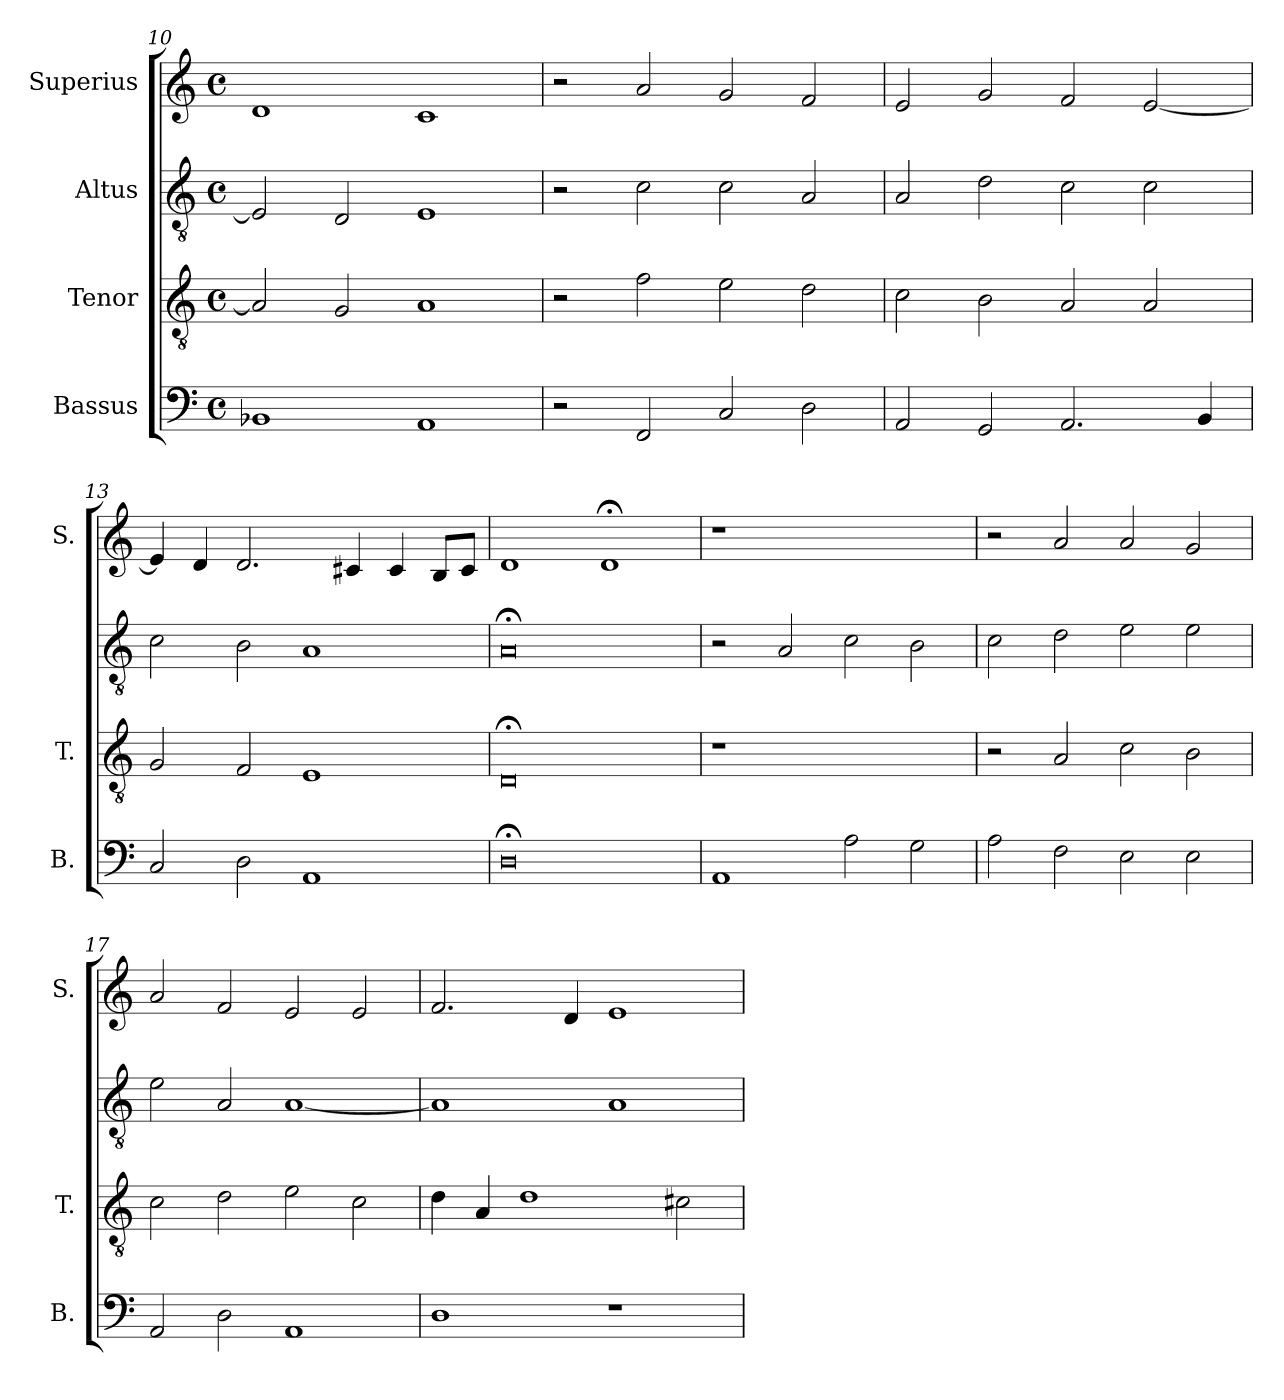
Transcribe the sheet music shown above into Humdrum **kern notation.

**kern	**kern	**kern	**kern
*part4	*part3	*part2	*part1
*staff4	*staff3	*staff2	*staff1
*I"Bassus	*I"Tenor	*I"Altus	*I"Superius
*I'B.	*I'T.	*	*I'S.
!!LO:PB:g=z
*clefF4	*clefGv2	*clefGv2	*clefG2
*	*ITrd7c12	*ITrd7c12	*
*k[]	*k[]	*k[]	*k[]
*C:	*C:	*C:	*C:
*M4/4	*M4/4	*M4/4	*M4/4
*met(c)	*met(c)	*met(c)	*met(c)
=10	=10	=10	=10
1BB-Xi	2AAi/]	2EEi/]	1di
.	2GGi/	2DDi/	.
1AAi	1AAi	1EEi	1ci
=11	=11	=11	=11
2r	2r	2r	2r
2FFi/	2Fi\	2Ci\	2ai/
2Ci/	2Ei\	2Ci\	2gi/
2Di\	2Di\	2AAi/	2fi/
=12	=12	=12	=12
2AAi/	2Ci\	2AAi/	2ei/
2GGi/	2BBi\	2Di\	2gi/
2.AAi/	2AAi/	2Ci\	2fi/
.	2AAi/	2Ci\	[<2ei/
4BBi/	.	.	.
=13	=13	=13	=13
2Ci/	2GGi/	2Ci\	4ei/]
.	.	.	4di/
2Di\	2FFi/	2BBi\	2.di/
1AAi	1EEi	1AAi	.
.	.	.	4c#Xi/
.	.	.	4c#i/
.	.	.	8Bi/L
.	.	.	8c#i/J
=14	=14	=14	=14
0D;i	0DD;i	0AA;i	1di
.	.	.	1d;i
!!LO:LB:g=z
=15	=15	=15	=15
!	!LO:N:vis=1	!	!LO:N:vis=1
1AAi	1r	2r	1r
.	.	2AAi/	.
2Ai\	1ryy	2Ci\	1ryy
2Gi\	.	2BBi\	.
=16	=16	=16	=16
2Ai\	2r	2Ci\	2r
2Fi\	2AAi/	2Di\	2ai/
2Ei\	2Ci\	2Ei\	2ai/
2Ei\	2BBi\	2Ei\	2gi/
=17	=17	=17	=17
2AAi/	2Ci\	2Ei\	2ai/
2Di\	2Di\	2AAi/	2fi/
1AAi	2Ei\	[<1AAi	2ei/
.	2Ci\	.	2ei/
=18	=18	=18	=18
1Di	4Di\	1AAi]	2.fi/
.	4AAi/	.	.
.	1Di	.	.
.	.	.	4di/
1r	.	1AAi	1ei
.	2C#Xi\	.	.
=	=	=	=
*-	*-	*-	*-
